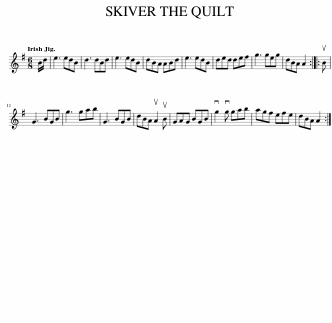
X:1
L:1/8
Q:1/4=120
M:6/8
I:linebreak $
K:Emin
V:1 treble
V:1
 B/d/ | e3 edB | d3 dBd | e3 edB | dBA ABd | %5
 e3 edB | ded def | g3 geg | dBA A2 :: uB |$ %10
 G3 BGB | g3 gab | G3 BGB | dBA uA2 uB | GAG BGB | %15
 vg2 vg gab | agf efe | dBA A2 :| %18
